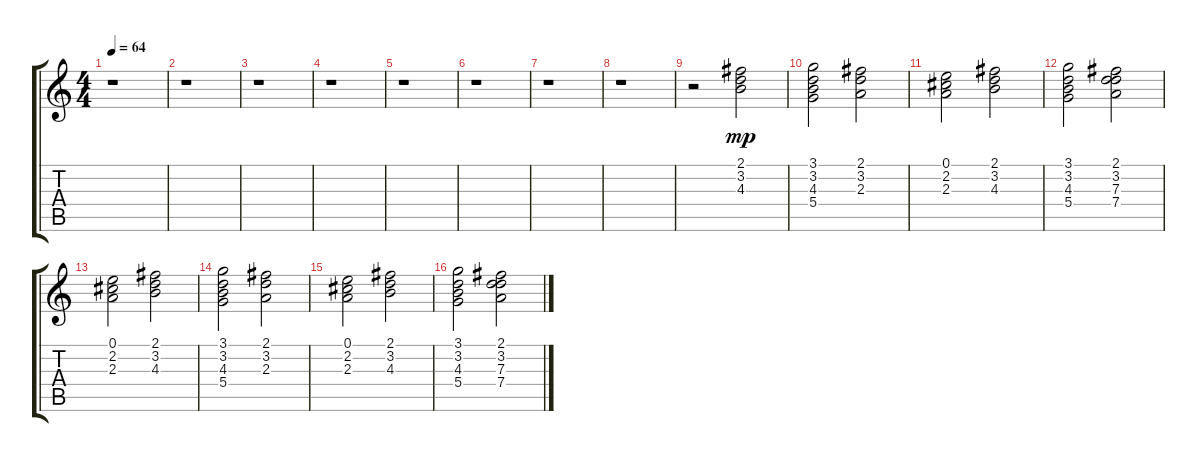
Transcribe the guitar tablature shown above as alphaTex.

\track "" {instrument distortionguitar}
\staff {score tabs}
\tuning (E4 B3 G3 D3 A2 E2) {hide}
\ts (4 4)
\tempo 64
\clef g2
\ks c
r.1{dy f} |
r.1 |
r.1 |
r.1 |
r.1 |
r.1 |
r.1 |
r.1 |
r.2 (2.1 3.2 4.3).2{dy mp} |
(3.1 3.2 4.3 5.4).2 (2.1 3.2 2.3).2 |
(0.1 2.2 2.3).2 (2.1 3.2 4.3).2 |
(3.1 3.2 4.3 5.4).2 (2.1 3.2 7.3 7.4).2 |
(0.1 2.2 2.3).2 (2.1 3.2 4.3).2 |
(3.1 3.2 4.3 5.4).2 (2.1 3.2 2.3).2 |
(0.1 2.2 2.3).2 (2.1 3.2 4.3).2 |
(3.1 3.2 4.3 5.4).2 (2.1 3.2 7.3 7.4).2
